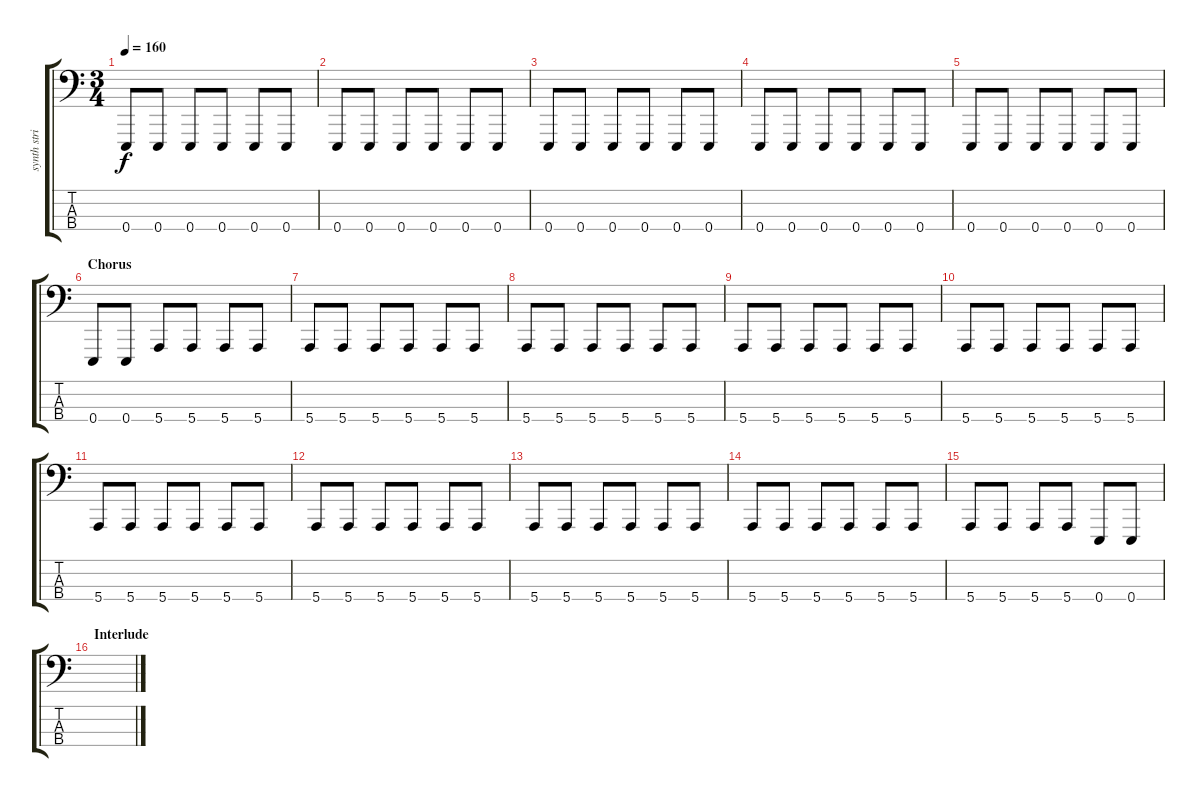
\track ("synth string" "synth stri") {instrument synthstrings1}
\staff {score tabs}
\tuning (G2 D2 A1 E1) {hide}
\ts (3 4)
\tempo 160
\clef f4
\ks c
0.4.8{dy f} 0.4.8 0.4.8 0.4.8 0.4.8 0.4.8 |
0.4.8 0.4.8 0.4.8 0.4.8 0.4.8 0.4.8 |
0.4.8 0.4.8 0.4.8 0.4.8 0.4.8 0.4.8 |
0.4.8 0.4.8 0.4.8 0.4.8 0.4.8 0.4.8 |
0.4.8 0.4.8 0.4.8 0.4.8 0.4.8 0.4.8 |
\section ("" "Chorus")
0.4.8 0.4.8 5.4.8 5.4.8 5.4.8 5.4.8 |
5.4.8 5.4.8 5.4.8 5.4.8 5.4.8 5.4.8 |
5.4.8 5.4.8 5.4.8 5.4.8 5.4.8 5.4.8 |
5.4.8 5.4.8 5.4.8 5.4.8 5.4.8 5.4.8 |
5.4.8 5.4.8 5.4.8 5.4.8 5.4.8 5.4.8 |
5.4.8 5.4.8 5.4.8 5.4.8 5.4.8 5.4.8 |
5.4.8 5.4.8 5.4.8 5.4.8 5.4.8 5.4.8 |
5.4.8 5.4.8 5.4.8 5.4.8 5.4.8 5.4.8 |
5.4.8 5.4.8 5.4.8 5.4.8 5.4.8 5.4.8 |
5.4.8 5.4.8 5.4.8 5.4.8 0.4.8 0.4.8 |
\section ("" "Interlude")
